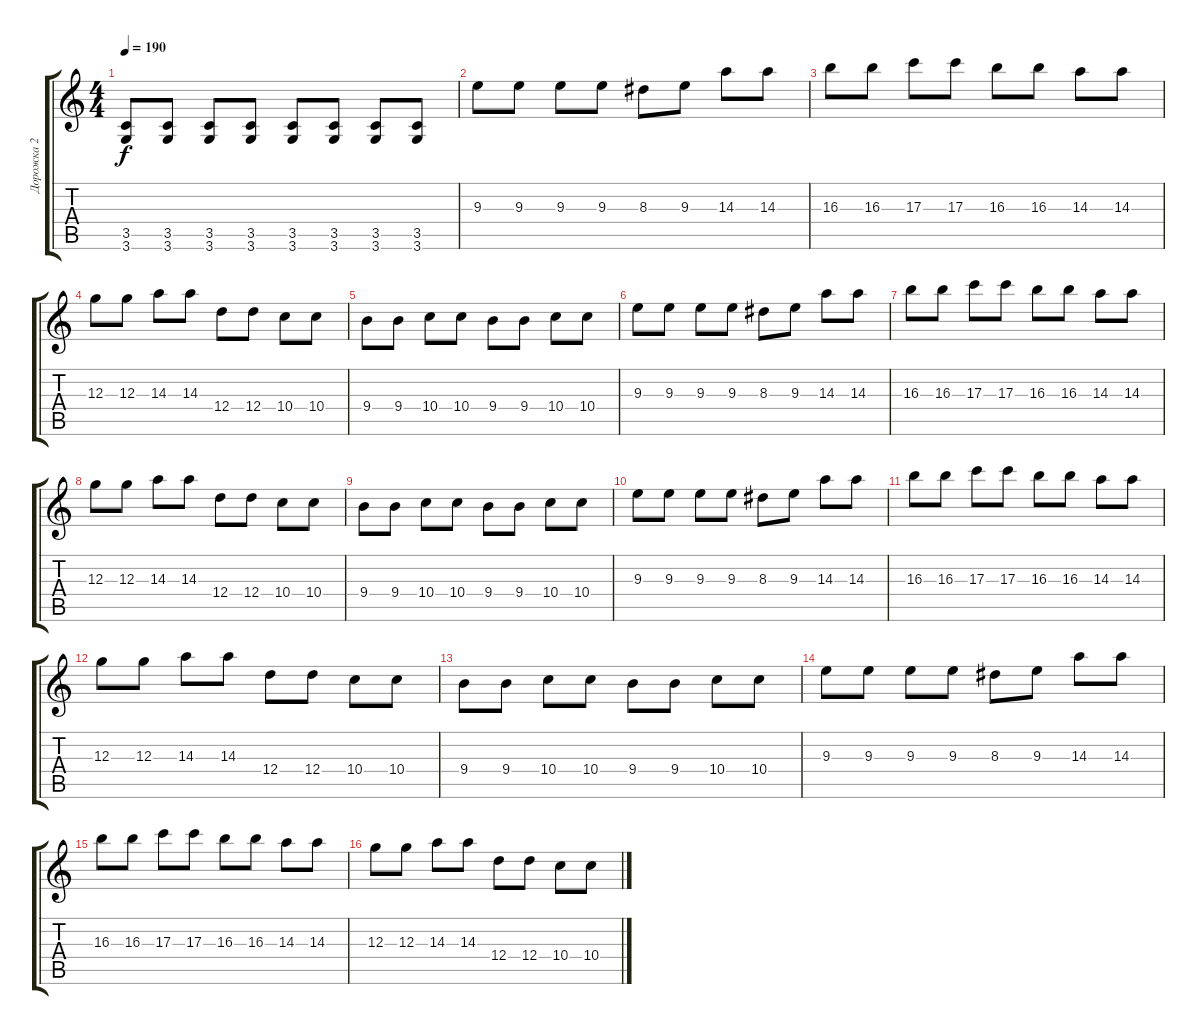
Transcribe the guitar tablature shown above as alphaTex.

\track ("Дорожка 2" "Дорожка 2") {instrument overdrivenguitar}
\staff {score tabs}
\tuning (E4 B3 G3 D3 A2 E2) {hide}
\ts (4 4)
\tempo 190
\clef g2
\ks c
(3.5 3.6).8{dy f} (3.5 3.6).8 (3.5 3.6).8 (3.5 3.6).8 (3.5 3.6).8 (3.5 3.6).8 (3.5 3.6).8 (3.5 3.6).8 |
9.3.8 9.3.8 9.3.8 9.3.8 8.3.8 9.3.8 14.3.8 14.3.8 |
16.3.8 16.3.8 17.3.8 17.3.8 16.3.8 16.3.8 14.3.8 14.3.8 |
12.3.8 12.3.8 14.3.8 14.3.8 12.4.8 12.4.8 10.4.8 10.4.8 |
9.4.8 9.4.8 10.4.8 10.4.8 9.4.8 9.4.8 10.4.8 10.4.8 |
9.3.8 9.3.8 9.3.8 9.3.8 8.3.8 9.3.8 14.3.8 14.3.8 |
16.3.8 16.3.8 17.3.8 17.3.8 16.3.8 16.3.8 14.3.8 14.3.8 |
12.3.8 12.3.8 14.3.8 14.3.8 12.4.8 12.4.8 10.4.8 10.4.8 |
9.4.8 9.4.8 10.4.8 10.4.8 9.4.8 9.4.8 10.4.8 10.4.8 |
9.3.8 9.3.8 9.3.8 9.3.8 8.3.8 9.3.8 14.3.8 14.3.8 |
16.3.8 16.3.8 17.3.8 17.3.8 16.3.8 16.3.8 14.3.8 14.3.8 |
12.3.8 12.3.8 14.3.8 14.3.8 12.4.8 12.4.8 10.4.8 10.4.8 |
9.4.8 9.4.8 10.4.8 10.4.8 9.4.8 9.4.8 10.4.8 10.4.8 |
9.3.8 9.3.8 9.3.8 9.3.8 8.3.8 9.3.8 14.3.8 14.3.8 |
16.3.8 16.3.8 17.3.8 17.3.8 16.3.8 16.3.8 14.3.8 14.3.8 |
12.3.8 12.3.8 14.3.8 14.3.8 12.4.8 12.4.8 10.4.8 10.4.8
